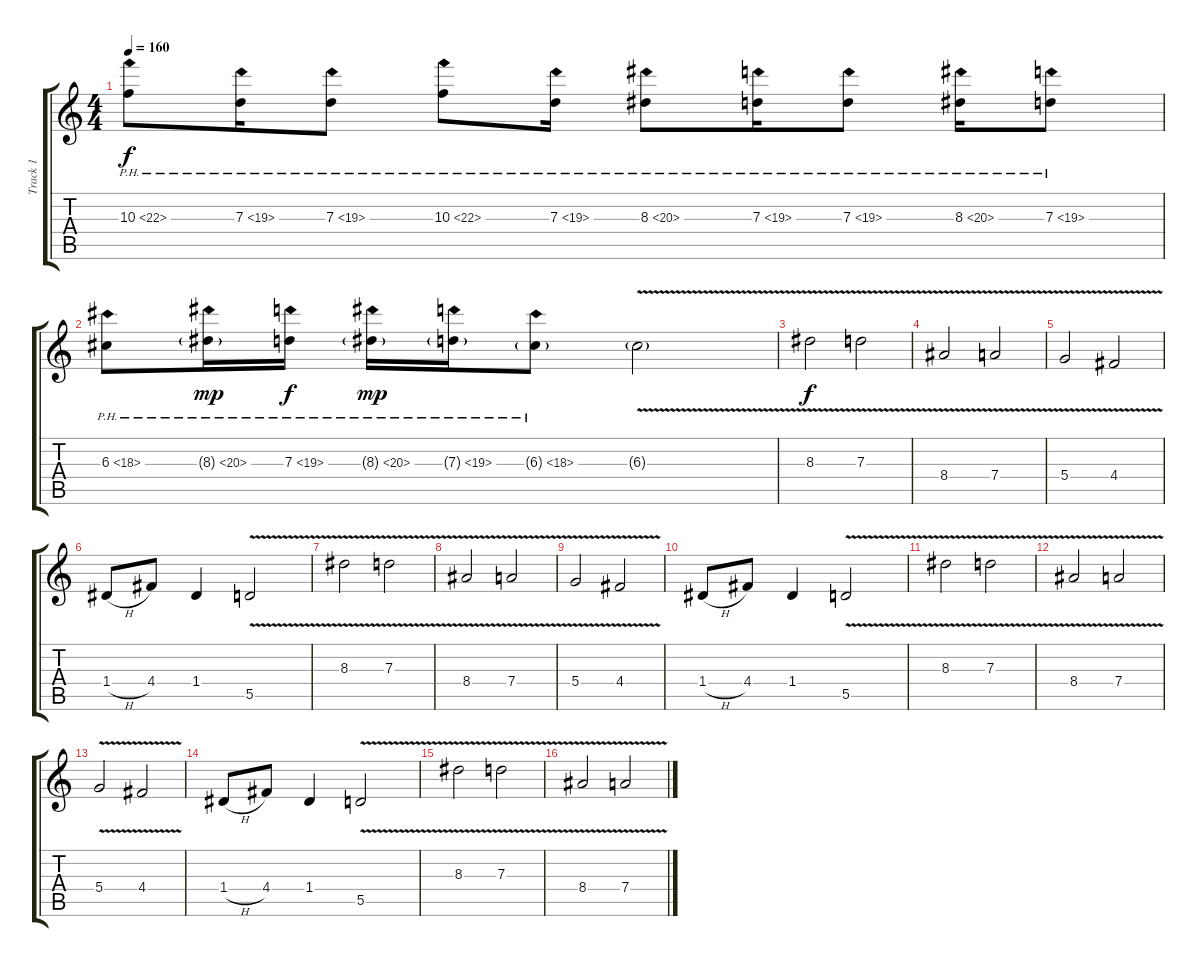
\track ("Track 1" "Track 1") {instrument distortionguitar}
\staff {score tabs}
\tuning (E4 B3 G3 D3 A2 D2) {hide}
\ts (4 4)
\tempo 160
\clef g2
\ks c
10.3{ph 12}.8{dy f} 7.3{ph 12}.16 7.3{ph 12}.8 10.3{ph 12}.8 7.3{ph 12}.16 8.3{ph 12}.8 7.3{ph 12}.16 7.3{ph 12}.8 8.3{ph 12}.16 7.3{ph 12}.8 |
6.3{ph 12}.8 8.3{ph 12 g}.16{dy mp} 7.3{ph 12}.16{dy f} 8.3{ph 12 g}.16{dy mp} 7.3{ph 12 g}.16 6.3{ph 12 g}.8 6.3{v g}.2 |
8.3{v}.2{dy f} 7.3{v}.2 |
8.4{v}.2 7.4{v}.2 |
5.4{v}.2 4.4{v}.2 |
1.4{h}.8 4.4.8 1.4.4 5.5{v}.2 |
8.3{v}.2 7.3{v}.2 |
8.4{v}.2 7.4{v}.2 |
5.4{v}.2 4.4{v}.2 |
1.4{h}.8 4.4.8 1.4.4 5.5{v}.2 |
8.3{v}.2 7.3{v}.2 |
8.4{v}.2 7.4{v}.2 |
5.4{v}.2 4.4{v}.2 |
1.4{h}.8 4.4.8 1.4.4 5.5{v}.2 |
8.3{v}.2 7.3{v}.2 |
8.4{v}.2 7.4{v}.2
